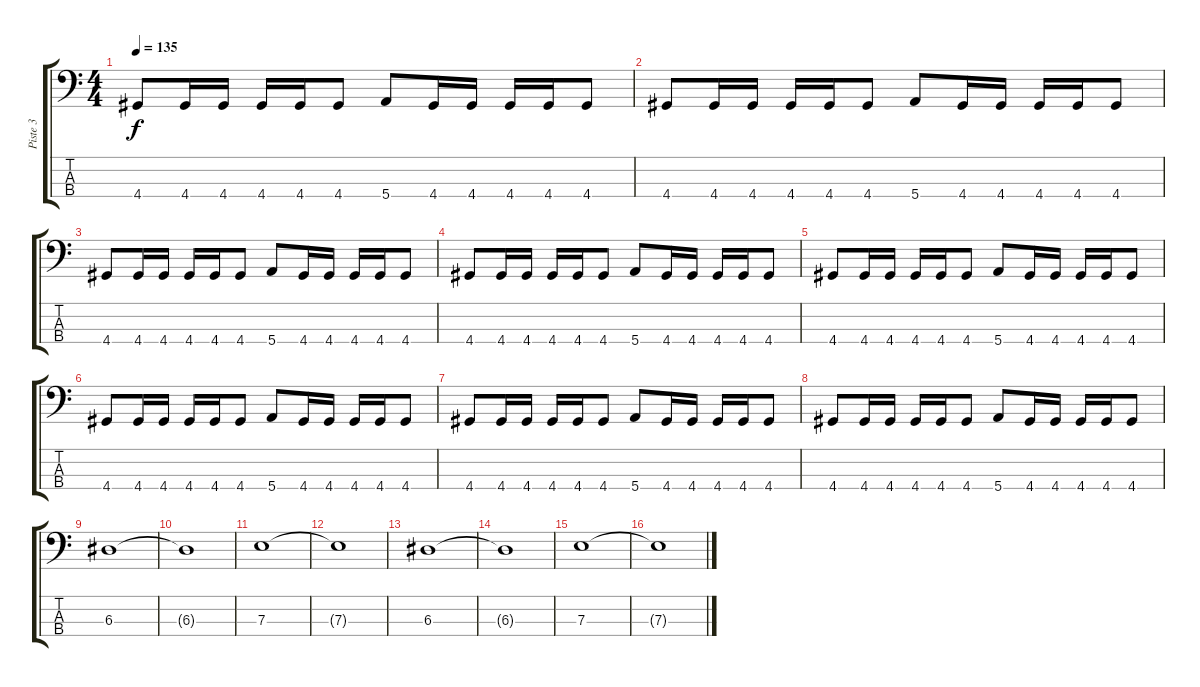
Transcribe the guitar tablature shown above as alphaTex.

\track ("Piste 3" "Piste 3") {instrument electricbassfinger}
\staff {score tabs}
\tuning (G2 D2 A1 E1) {hide}
\ts (4 4)
\tempo 135
\clef f4
\ks c
4.4.8{dy f} 4.4.16 4.4.16 4.4.16 4.4.16 4.4.8 5.4.8 4.4.16 4.4.16 4.4.16 4.4.16 4.4.8 |
4.4.8 4.4.16 4.4.16 4.4.16 4.4.16 4.4.8 5.4.8 4.4.16 4.4.16 4.4.16 4.4.16 4.4.8 |
4.4.8 4.4.16 4.4.16 4.4.16 4.4.16 4.4.8 5.4.8 4.4.16 4.4.16 4.4.16 4.4.16 4.4.8 |
4.4.8 4.4.16 4.4.16 4.4.16 4.4.16 4.4.8 5.4.8 4.4.16 4.4.16 4.4.16 4.4.16 4.4.8 |
4.4.8 4.4.16 4.4.16 4.4.16 4.4.16 4.4.8 5.4.8 4.4.16 4.4.16 4.4.16 4.4.16 4.4.8 |
4.4.8 4.4.16 4.4.16 4.4.16 4.4.16 4.4.8 5.4.8 4.4.16 4.4.16 4.4.16 4.4.16 4.4.8 |
4.4.8 4.4.16 4.4.16 4.4.16 4.4.16 4.4.8 5.4.8 4.4.16 4.4.16 4.4.16 4.4.16 4.4.8 |
4.4.8 4.4.16 4.4.16 4.4.16 4.4.16 4.4.8 5.4.8 4.4.16 4.4.16 4.4.16 4.4.16 4.4.8 |
6.3.1 |
6.3{t}.1 |
7.3.1 |
7.3{t}.1 |
6.3.1 |
6.3{t}.1 |
7.3.1 |
7.3{t}.1
